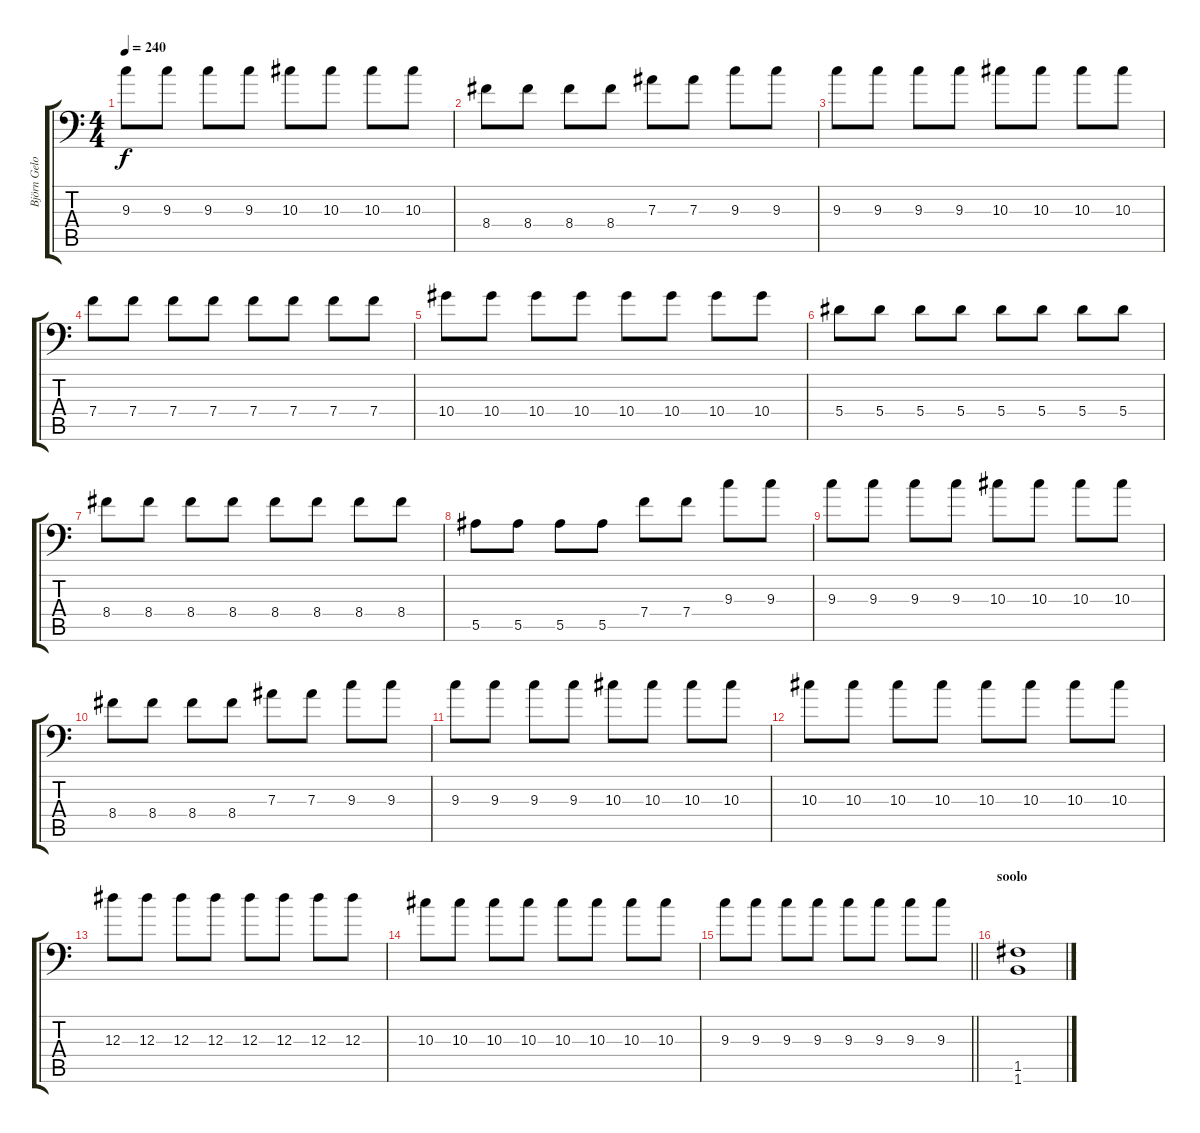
\track ("Björn Gelotte" "Björn Gelo") {instrument distortionguitar}
\staff {score tabs}
\tuning (C4 G3 Eb3 Bb2 F2 Bb1) {hide}
\ts (4 4)
\tempo 240
\clef f4
\ks c
9.3.8{dy f} 9.3.8 9.3.8 9.3.8 10.3.8 10.3.8 10.3.8 10.3.8 |
8.4.8 8.4.8 8.4.8 8.4.8 7.3.8 7.3.8 9.3.8 9.3.8 |
9.3.8 9.3.8 9.3.8 9.3.8 10.3.8 10.3.8 10.3.8 10.3.8 |
7.4.8 7.4.8 7.4.8 7.4.8 7.4.8 7.4.8 7.4.8 7.4.8 |
10.4.8 10.4.8 10.4.8 10.4.8 10.4.8 10.4.8 10.4.8 10.4.8 |
5.4.8 5.4.8 5.4.8 5.4.8 5.4.8 5.4.8 5.4.8 5.4.8 |
8.4.8 8.4.8 8.4.8 8.4.8 8.4.8 8.4.8 8.4.8 8.4.8 |
5.5.8 5.5.8 5.5.8 5.5.8 7.4.8 7.4.8 9.3.8 9.3.8 |
9.3.8 9.3.8 9.3.8 9.3.8 10.3.8 10.3.8 10.3.8 10.3.8 |
8.4.8 8.4.8 8.4.8 8.4.8 7.3.8 7.3.8 9.3.8 9.3.8 |
9.3.8 9.3.8 9.3.8 9.3.8 10.3.8 10.3.8 10.3.8 10.3.8 |
10.3.8 10.3.8 10.3.8 10.3.8 10.3.8 10.3.8 10.3.8 10.3.8 |
12.3.8 12.3.8 12.3.8 12.3.8 12.3.8 12.3.8 12.3.8 12.3.8 |
10.3.8 10.3.8 10.3.8 10.3.8 10.3.8 10.3.8 10.3.8 10.3.8 |
\barLineRight lightlight
9.3.8 9.3.8 9.3.8 9.3.8 9.3.8 9.3.8 9.3.8 9.3.8 |
\section ("" "soolo")
(1.5 1.6).1{volume 13 balance 0}
